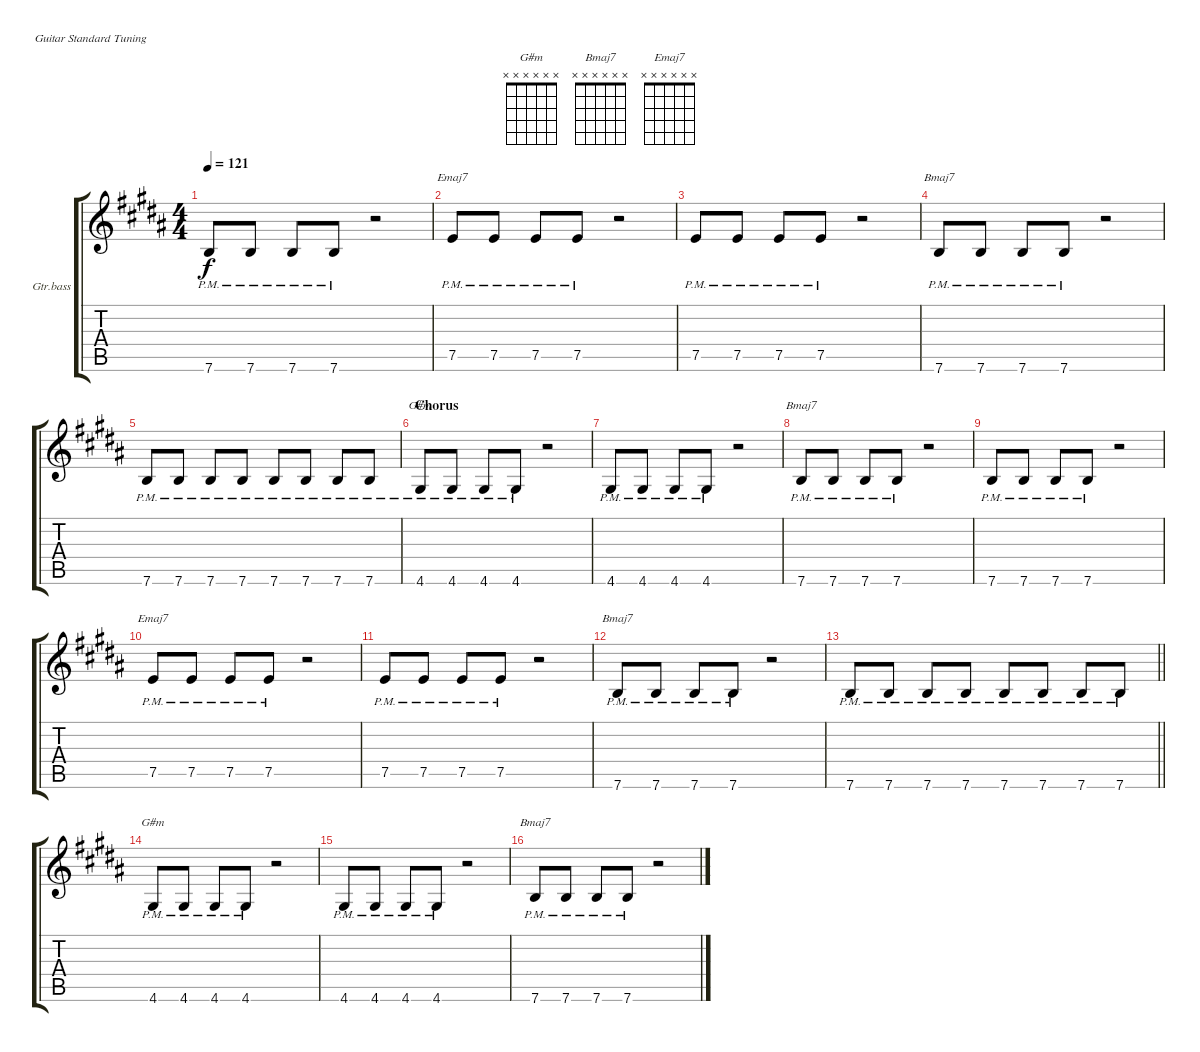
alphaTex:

\defaultSystemsLayout 4
\bracketExtendMode groupsimilarinstruments
\firstSystemTrackNameOrientation horizontal
\otherSystemsTrackNameOrientation horizontal
\track ("Electric Guitar, bass notes" "Gtr.bass") {instrument electricguitarclean}
\staff {score tabs}
\tuning (E4 B3 G3 D3 A2 E2)
\chord ("G#m" x x x x x x)
\chord ("Bmaj7" x x x x x x)
\chord ("Emaj7" x x x x x x)
\ts (4 4)
\tempo 121
\clef g2
\ks b
7.6{pm}.8{dy f} 7.6{pm}.8 7.6{pm}.8 7.6{pm}.8 r.2 |
7.5{pm}.8{ch "Emaj7"} 7.5{pm}.8 7.5{pm}.8 7.5{pm}.8 r.2 |
7.5{pm}.8 7.5{pm}.8 7.5{pm}.8 7.5{pm}.8 r.2 |
7.6{pm}.8{ch "Bmaj7"} 7.6{pm}.8 7.6{pm}.8 7.6{pm}.8 r.2 |
7.6{pm}.8 7.6{pm}.8 7.6{pm}.8 7.6{pm}.8 7.6{pm}.8 7.6{pm}.8 7.6{pm}.8 7.6{pm}.8 |
\section ("" "Chorus")
4.6{pm}.8{ch "G#m"} 4.6{pm}.8 4.6{pm}.8 4.6{pm}.8 r.2 |
4.6{pm}.8 4.6{pm}.8 4.6{pm}.8 4.6{pm}.8 r.2 |
7.6{pm}.8{ch "Bmaj7"} 7.6{pm}.8 7.6{pm}.8 7.6{pm}.8 r.2 |
7.6{pm}.8 7.6{pm}.8 7.6{pm}.8 7.6{pm}.8 r.2 |
7.5{pm}.8{ch "Emaj7"} 7.5{pm}.8 7.5{pm}.8 7.5{pm}.8 r.2 |
7.5{pm}.8 7.5{pm}.8 7.5{pm}.8 7.5{pm}.8 r.2 |
7.6{pm}.8{ch "Bmaj7"} 7.6{pm}.8 7.6{pm}.8 7.6{pm}.8 r.2 |
\barLineRight lightlight
7.6{pm}.8 7.6{pm}.8 7.6{pm}.8 7.6{pm}.8 7.6{pm}.8 7.6{pm}.8 7.6{pm}.8 7.6{pm}.8 |
4.6{pm}.8{ch "G#m"} 4.6{pm}.8 4.6{pm}.8 4.6{pm}.8 r.2 |
4.6{pm}.8 4.6{pm}.8 4.6{pm}.8 4.6{pm}.8 r.2 |
7.6{pm}.8{ch "Bmaj7"} 7.6{pm}.8 7.6{pm}.8 7.6{pm}.8 r.2
